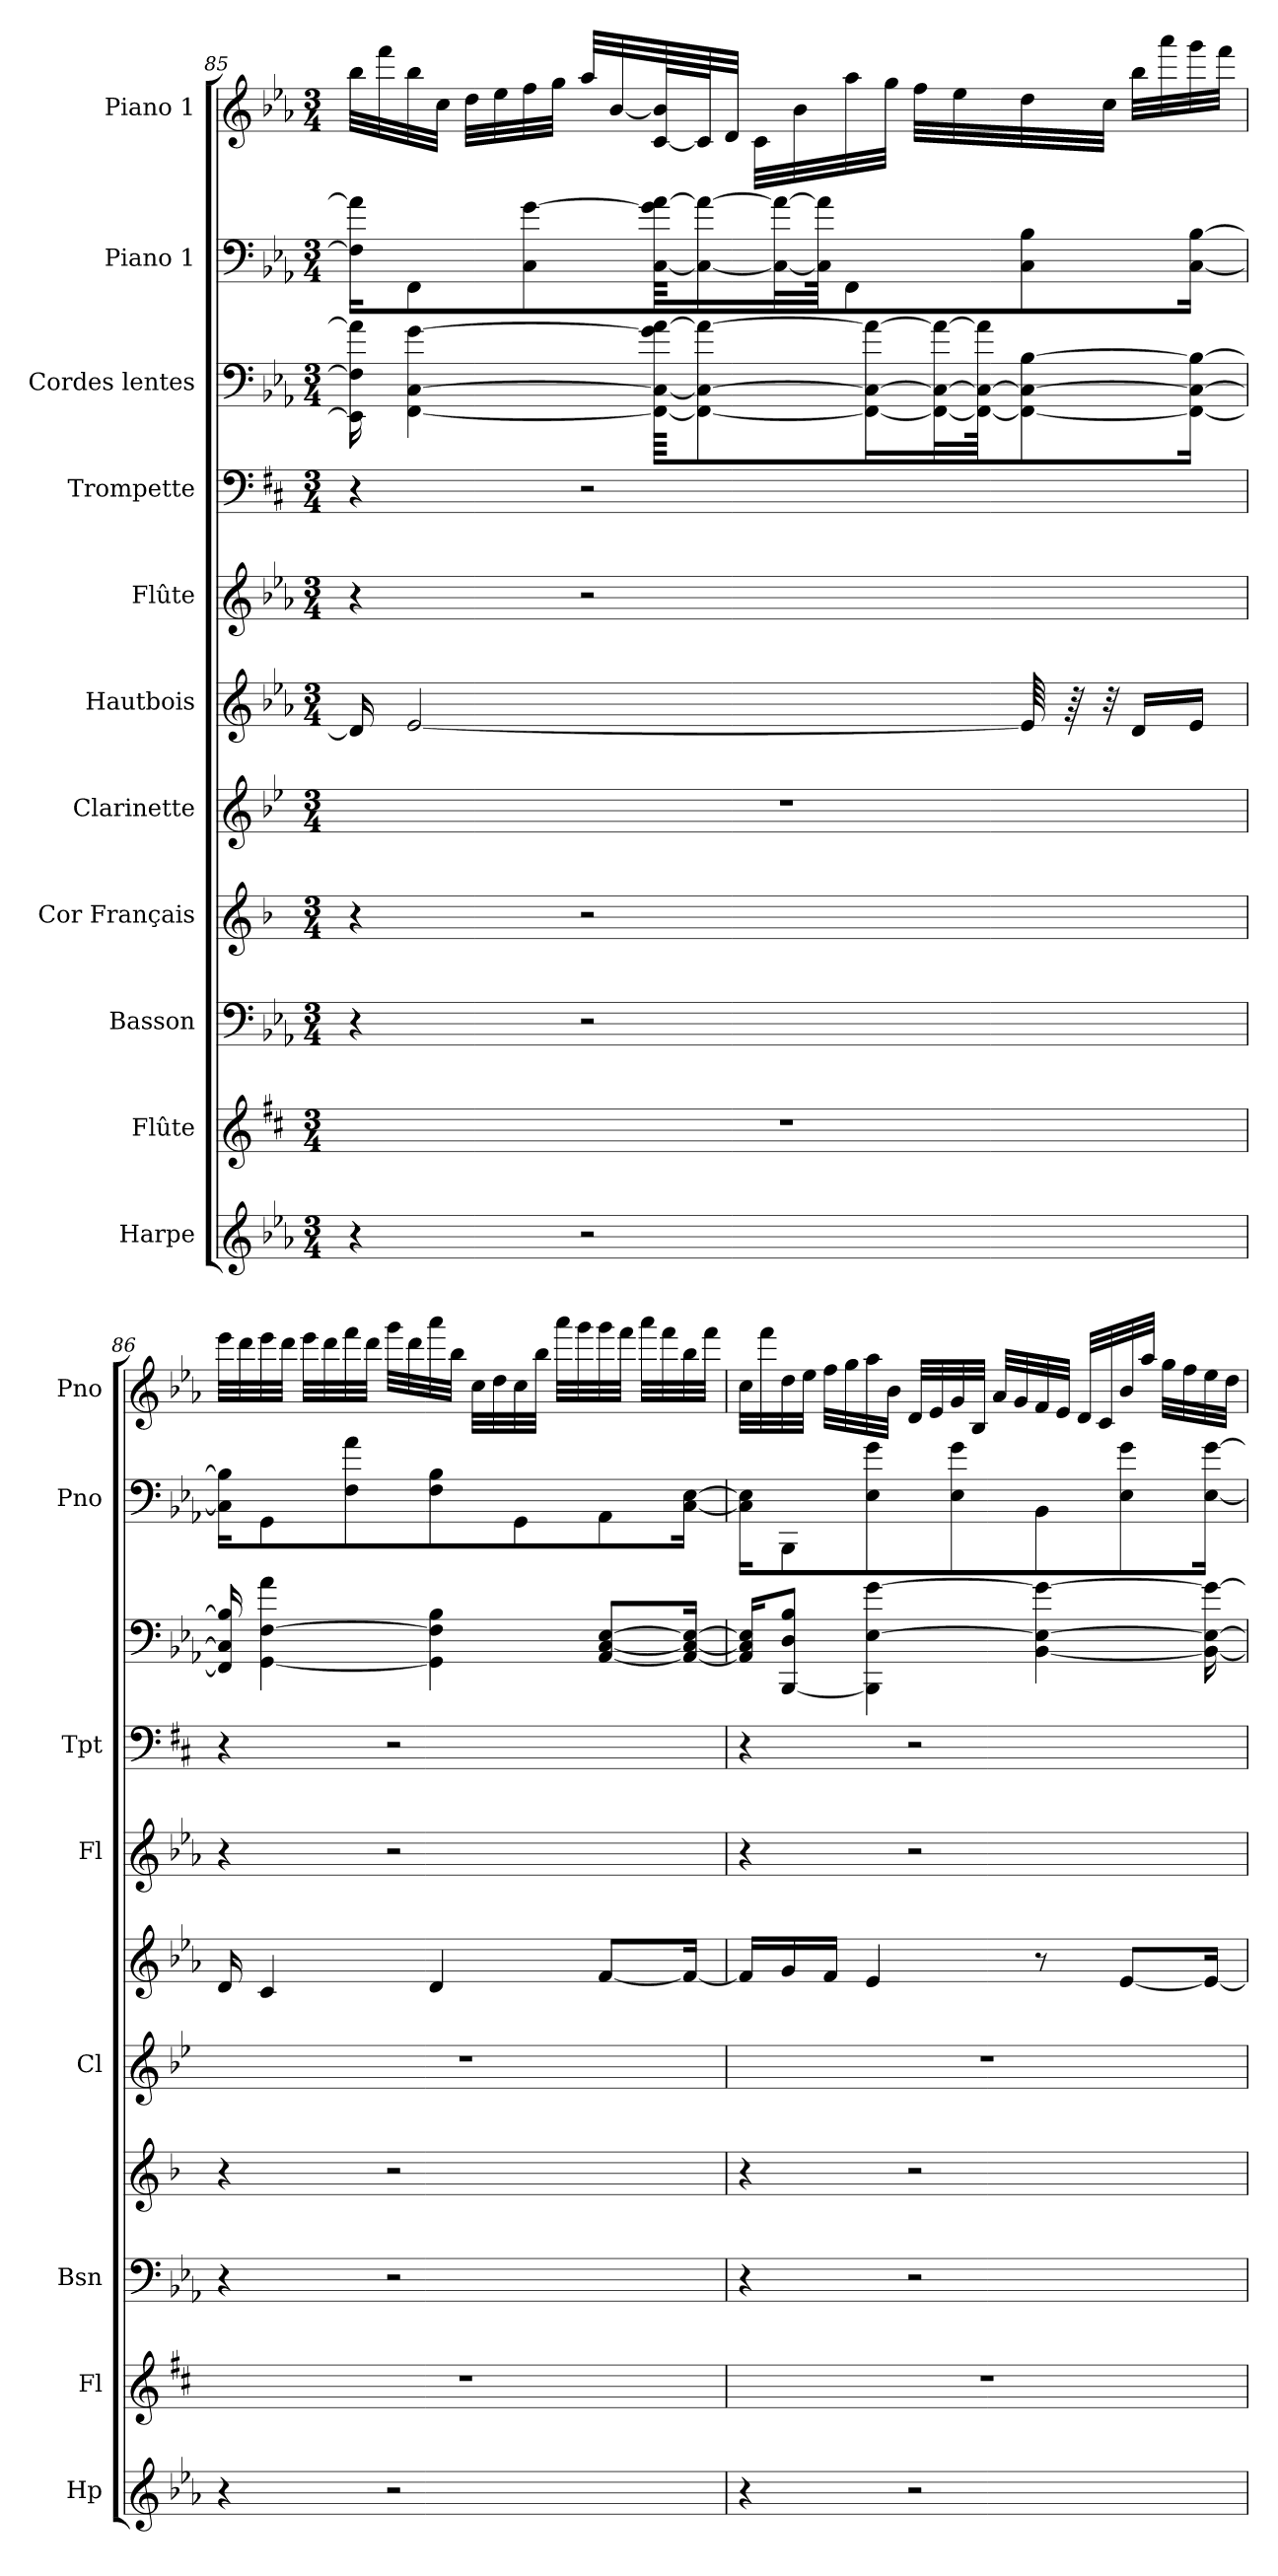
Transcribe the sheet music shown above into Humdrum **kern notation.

**kern	**kern	**kern	**kern	**kern	**kern	**kern	**kern	**kern	**kern	**kern
*part11	*part10	*part9	*part8	*part7	*part6	*part5	*part4	*part3	*part2	*part1
*staff11	*staff10	*staff9	*staff8	*staff7	*staff6	*staff5	*staff4	*staff3	*staff2	*staff1
*I"Harpe	*I"Flûte	*I"Basson	*I"Cor Français	*I"Clarinette	*I"Hautbois	*I"Flûte	*I"Trompette	*I"Cordes lentes	*I"Piano 1	*I"Piano 1
*I'Hp	*I'Fl	*I'Bsn	*	*I'Cl	*	*I'Fl	*I'Tpt	*	*I'Pno	*I'Pno
!!LO:PB:g=z
*clefG2	*clefG2	*clefF4	*clefG2	*clefG2	*clefG2	*clefG2	*clefF4	*clefF4	*clefF4	*clefG2
*	*	*	*ITrd4c7	*ITrd1c2	*	*	*ITrd1c2	*	*	*
*k[b-e-a-]	*k[f#c#]	*k[b-e-a-]	*k[b-e-]	*k[b-e-a-d-]	*k[b-e-a-]	*k[b-e-a-]	*k[]	*k[b-e-a-]	*k[b-e-a-]	*k[b-e-a-]
*E-:	*D:	*E-:	*B-:	*A-:	*E-:	*E-:	*C:	*E-:	*E-:	*E-:
*M3/4	*M3/4	*M3/4	*M3/4	*M3/4	*M3/4	*M3/4	*M3/4	*M3/4	*M3/4	*M3/4
=85	=85	=85	=85	=85	=85	=85	=85	=85	=85	=85
4r	2.r	4r	4r	2.r	16d/]	4r	4r	16EE-\] 16F\] 16a-\]	16F\] 16a-\]KL	32bb-\LLL
.	.	.	.	.	.	.	.	.	.	32fff\
.	.	.	.	.	[2e-/	.	.	[4FF\ [4C\ [4g\	8FF\	32bb-\
.	.	.	.	.	.	.	.	.	.	32cc\JJJ
.	.	.	.	.	.	.	.	.	.	32dd\LLL
.	.	.	.	.	.	.	.	.	.	32ee-\
.	.	.	.	.	.	.	.	.	8C\ [8g\	32ff\
.	.	.	.	.	.	.	.	.	.	32gg\JJJ
2r	.	2r	2r	.	.	2r	2r	.	.	32aa-/LLL
.	.	.	.	.	.	.	.	.	.	[32b-/
.	.	.	.	.	.	.	.	64FF\_ 64C\_ 64g\] [64a-\KKKL	[64C\ 64g\] [64a-\KKL	[64c/ 64b-/]L
.	.	.	.	.	.	.	.	8FF\_ 8C\_ 8a-\_	16C\_ 16a-\_	64c/J]
.	.	.	.	.	.	.	.	.	.	32d/JJJ
.	.	.	.	.	.	.	.	.	.	32c\LLL
.	.	.	.	.	.	.	.	.	32C\_ 32a-\_L	.
.	.	.	.	.	.	.	.	.	.	32b-\
.	.	.	.	.	.	.	.	.	64C\] 64a-\]JJK	.
.	.	.	.	.	.	.	.	.	8FF\	32aa-\
.	.	.	.	.	.	.	.	16FF\_ 16C\_ 16a-\_L	.	.
.	.	.	.	.	.	.	.	.	.	32gg\JJJ
.	.	.	.	.	.	.	.	.	.	32ff\LLL
.	.	.	.	.	.	.	.	32FF\_ 32C\_ 32a-\_L	.	.
.	.	.	.	.	.	.	.	.	.	32ee-\
.	.	.	.	.	.	.	.	64FF\_ 64C\_ 64a-\]JJK	.	.
.	.	.	.	.	64e-/]	.	.	8FF\_ 8C\_ [8B-\	8C\ 8B-\	32dd\
.	.	.	.	.	64r	.	.	.	.	.
.	.	.	.	.	32r	.	.	.	.	32cc\JJJ
.	.	.	.	.	16d/LL	.	.	.	.	32bb-\LLL
.	.	.	.	.	.	.	.	.	.	32aaa-\
.	.	.	.	.	16e-/JJ	.	.	16FF\_ 16C\_ 16B-\_Jk	[16C\ [16B-\Jk	32ggg\
.	.	.	.	.	.	.	.	.	.	32fff\JJJ
!!LO:PB:g=z
=86	=86	=86	=86	=86	=86	=86	=86	=86	=86	=86
4r	2.r	4r	4r	2.r	16d/	4r	4r	16FF/] 16C/] 16B-/]	16C\] 16B-\]KL	32eee-\LLL
.	.	.	.	.	.	.	.	.	.	32ddd\
.	.	.	.	.	4c/	.	.	[4GG\ [4F\ 4a-\	8GG\	32eee-\
.	.	.	.	.	.	.	.	.	.	32ddd\JJJ
.	.	.	.	.	.	.	.	.	.	32eee-\LLL
.	.	.	.	.	.	.	.	.	.	32ddd\
.	.	.	.	.	.	.	.	.	8F\ 8a-\	32fff\
.	.	.	.	.	.	.	.	.	.	32ddd\JJJ
2r	.	2r	2r	.	.	2r	2r	.	.	32ggg\LLL
.	.	.	.	.	.	.	.	.	.	32ddd\
.	.	.	.	.	4d/	.	.	4GG\] 4F\] 4B-\	8F\ 8B-\	32aaa-\
.	.	.	.	.	.	.	.	.	.	32bb-\JJJ
.	.	.	.	.	.	.	.	.	.	32cc\LLL
.	.	.	.	.	.	.	.	.	.	32dd\
.	.	.	.	.	.	.	.	.	8GG\	32cc\
.	.	.	.	.	.	.	.	.	.	32bb-\JJJ
.	.	.	.	.	.	.	.	.	.	32aaa-\LLL
.	.	.	.	.	.	.	.	.	.	32ggg\
.	.	.	.	.	[8f/L	.	.	[8AA-/ [8C/ [8E-/L	8AA-\	32ggg\
.	.	.	.	.	.	.	.	.	.	32fff\JJJ
.	.	.	.	.	.	.	.	.	.	32aaa-\LLL
.	.	.	.	.	.	.	.	.	.	32fff\
.	.	.	.	.	16f/Jk_	.	.	16AA-/_ 16C/_ 16E-/_Jk	[16C\ [16E-\Jk	32bb-\
.	.	.	.	.	.	.	.	.	.	32fff\JJJ
!!LO:PB:g=z
=87	=87	=87	=87	=87	=87	=87	=87	=87	=87	=87
4r	2.r	4r	4r	2.r	16f/LL]	4r	4r	16AA-/] 16C/] 16E-/]KL	16C\] 16E-\]KL	32cc\LLL
.	.	.	.	.	.	.	.	.	.	32fff\
.	.	.	.	.	16g/	.	.	[8BBB-/ 8D/ 8B-/J	8BBB-\	32dd\
.	.	.	.	.	.	.	.	.	.	32ee-\JJJ
.	.	.	.	.	16f/JJ	.	.	.	.	32ff\LLL
.	.	.	.	.	.	.	.	.	.	32gg\
.	.	.	.	.	4e-/	.	.	4BBB-\] [4E-\ [4g\	8E-\ 8g\	32aa-\
.	.	.	.	.	.	.	.	.	.	32b-\JJJ
2r	.	2r	2r	.	.	2r	2r	.	.	32d/LLL
.	.	.	.	.	.	.	.	.	.	32e-/
.	.	.	.	.	.	.	.	.	8E-\ 8g\	32g/
.	.	.	.	.	.	.	.	.	.	32B-/JJJ
.	.	.	.	.	.	.	.	.	.	32a-/LLL
.	.	.	.	.	.	.	.	.	.	32g/
.	.	.	.	.	8r	.	.	[4BB-\ 4E-\_ 4g\_	8BB-\	32f/
.	.	.	.	.	.	.	.	.	.	32e-/JJJ
.	.	.	.	.	.	.	.	.	.	32d/LLL
.	.	.	.	.	.	.	.	.	.	32c/
.	.	.	.	.	[8e-/L	.	.	.	8E-\ 8g\	32b-/
.	.	.	.	.	.	.	.	.	.	32aa-/JJJ
.	.	.	.	.	.	.	.	.	.	32gg\LLL
.	.	.	.	.	.	.	.	.	.	32ff\
.	.	.	.	.	16e-/Jk_	.	.	16BB-\_ 16E-\_ 16g\_	[16E-\ [16g\Jk	32ee-\
.	.	.	.	.	.	.	.	.	.	32dd\JJJ
=	=	=	=	=	=	=	=	=	=	=
*-	*-	*-	*-	*-	*-	*-	*-	*-	*-	*-
